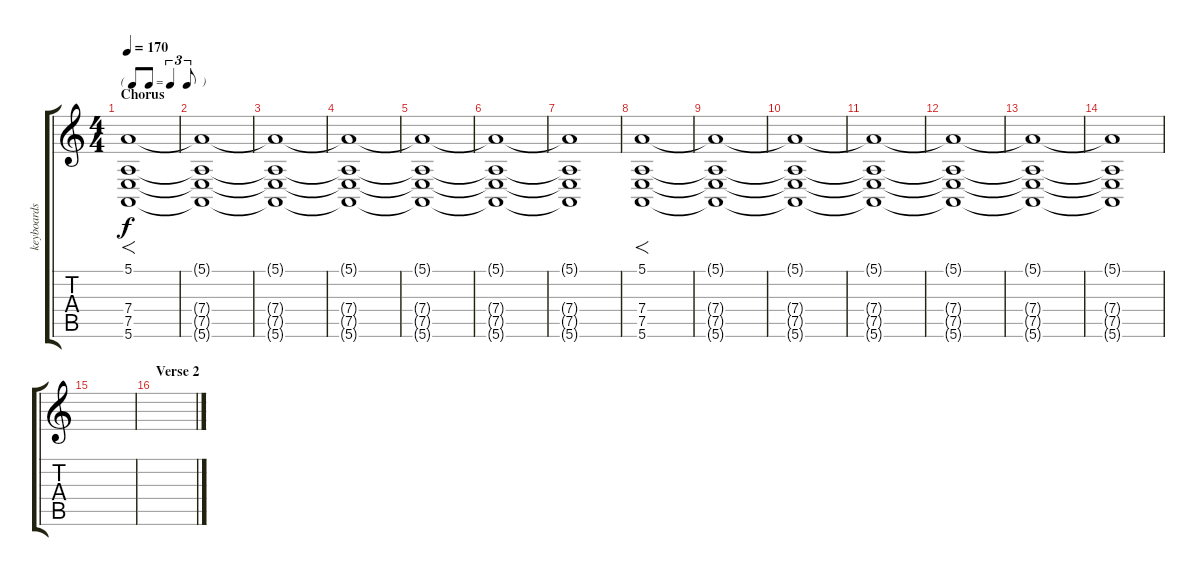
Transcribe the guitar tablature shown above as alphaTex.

\track ("keyboards" "keyboards") {instrument stringensemble1}
\staff {score tabs}
\tuning (E4 B3 G3 D3 A2 E2) {hide}
\ts (4 4)
\tf triplet8th
\section ("" "Chorus")
\tempo 170
\clef g2
\ks c
(5.1 7.4 7.5 5.6).1{f dy f} |
(5.1{t} 7.4{t} 7.5{t} 5.6{t}).1 |
(5.1{t} 7.4{t} 7.5{t} 5.6{t}).1 |
(5.1{t} 7.4{t} 7.5{t} 5.6{t}).1 |
(5.1{t} 7.4{t} 7.5{t} 5.6{t}).1 |
(5.1{t} 7.4{t} 7.5{t} 5.6{t}).1 |
(5.1{t} 7.4{t} 7.5{t} 5.6{t}).1 |
(5.1 7.4 7.5 5.6).1{f} |
(5.1{t} 7.4{t} 7.5{t} 5.6{t}).1 |
(5.1{t} 7.4{t} 7.5{t} 5.6{t}).1 |
(5.1{t} 7.4{t} 7.5{t} 5.6{t}).1 |
(5.1{t} 7.4{t} 7.5{t} 5.6{t}).1 |
(5.1{t} 7.4{t} 7.5{t} 5.6{t}).1 |
(5.1{t} 7.4{t} 7.5{t} 5.6{t}).1 |
|
\section ("" "Verse 2")
